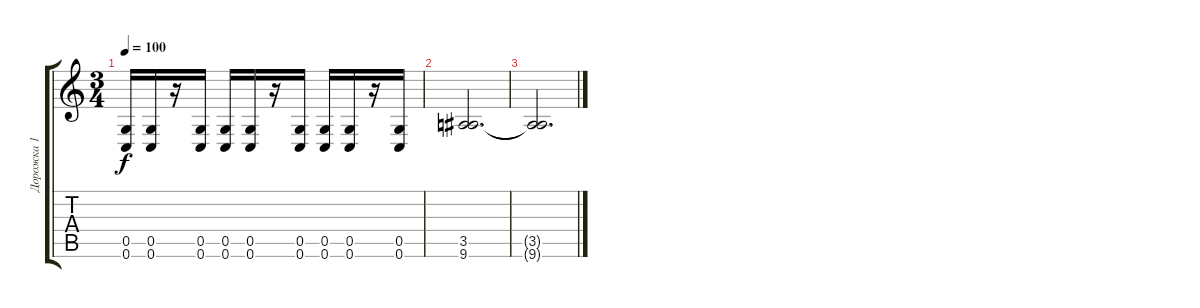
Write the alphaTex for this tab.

\track ("Дорожка 1" "Дорожка 1") {instrument distortionguitar}
\staff {score tabs}
\tuning (D4 A3 F3 C3 G2 C2) {hide}
\ts (3 4)
\tempo 100
\clef g2
\ks c
(0.5 0.6).16{dy f} (0.5 0.6).16 r.16 (0.5 0.6).16 (0.5 0.6).16 (0.5 0.6).16 r.16 (0.5 0.6).16 (0.5 0.6).16 (0.5 0.6).16 r.16 (0.5 0.6).16 |
(3.5 9.6).2{d} |
(3.5{t} 9.6{t}).2{d}
